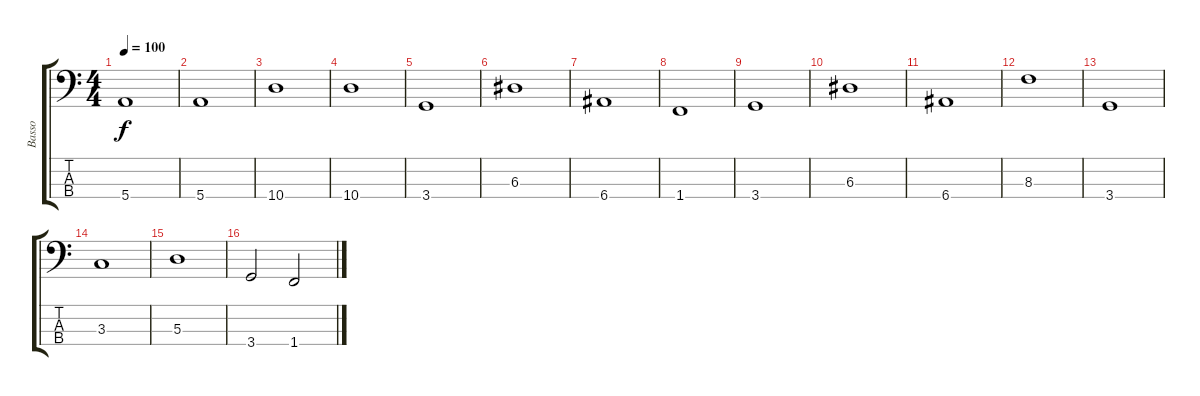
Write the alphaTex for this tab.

\track ("Basso" "Basso") {instrument fretlessbass}
\staff {score tabs}
\tuning (G2 D2 A1 E1) {hide}
\ts (4 4)
\tempo 100
\clef f4
\ks c
5.4.1{dy f} |
5.4.1 |
10.4.1 |
10.4.1 |
3.4.1 |
6.3.1 |
6.4.1 |
1.4.1 |
3.4.1 |
6.3.1 |
6.4.1 |
8.3.1 |
3.4.1 |
3.3.1 |
5.3.1 |
3.4.2 1.4.2
